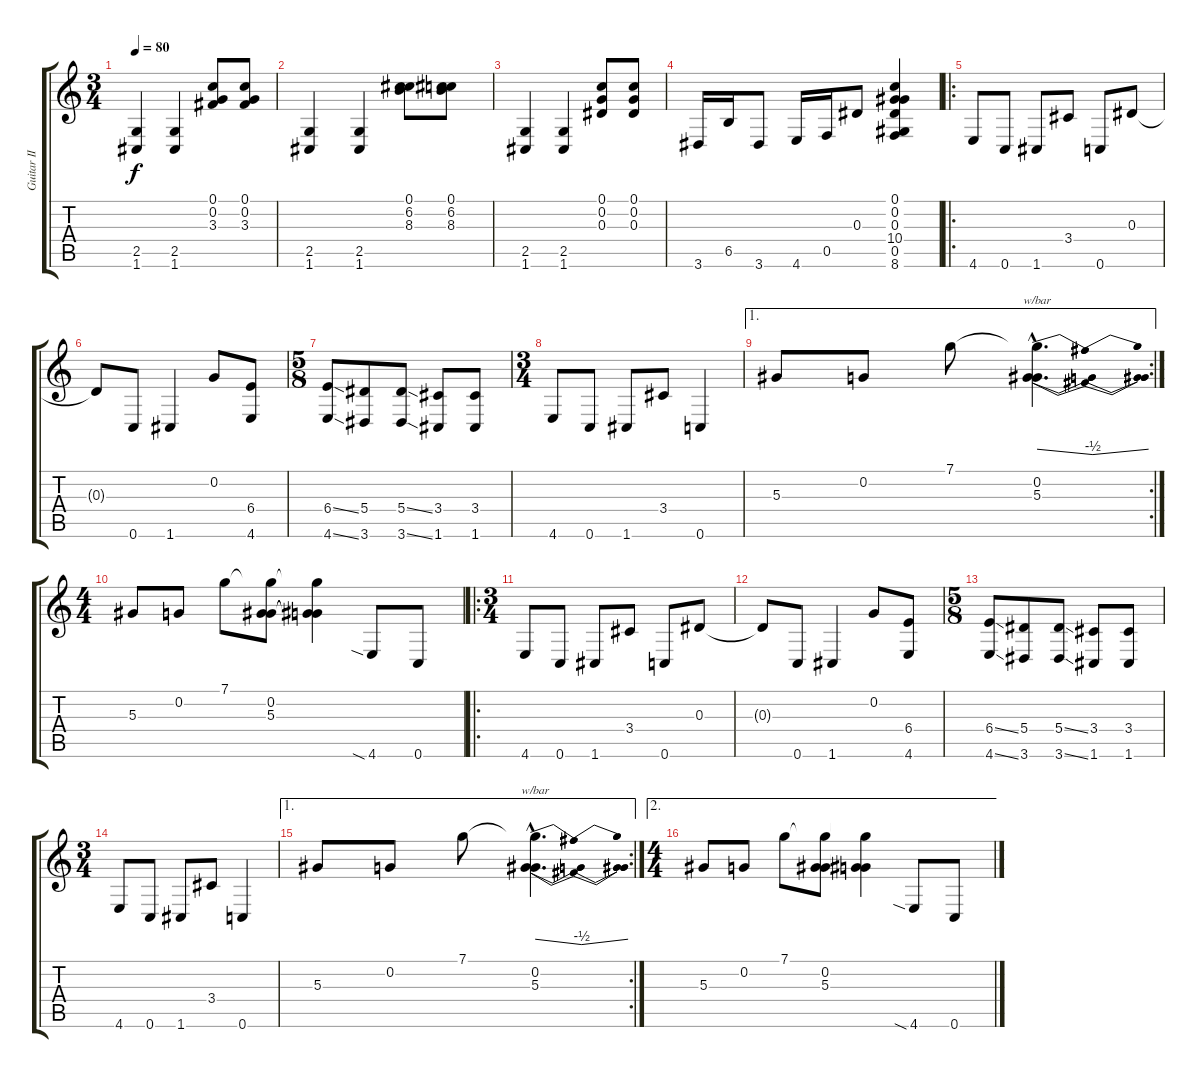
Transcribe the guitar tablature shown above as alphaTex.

\track ("Guitar II [Daniel Mongrain]" "Guitar II ") {instrument distortionguitar}
\staff {score tabs}
\tuning (C4 G3 Eb3 Bb2 F2 C2) {hide}
\ts (3 4)
\tempo 80
\clef g2
\ks c
(2.5 1.6).4{dy f} (2.5 1.6).4 (0.1 0.2 3.3).8 (0.1 0.2 3.3).8 |
(2.5 1.6).4 (2.5 1.6).4 (0.1 6.2 8.3).8 (0.1 6.2 8.3).8 |
(2.5 1.6).4 (2.5 1.6).4 (0.1 0.2 0.3).8 (0.1 0.2 0.3).8 |
3.6.16 6.5.16 3.6.8 4.6.16 0.5.16 0.3.8 (0.1 0.2 0.3 10.4 0.5 8.6).4 |
\ro
4.6.8 0.6.8 1.6.8 3.4.8 0.6.8 0.3.8 |
0.3{t}.8 0.6.8 1.6.4 0.2.8 (6.4 4.6).8 |
\ts (5 8)
(6.4{ss} 4.6{ss}).8 (5.4 3.6).8 (5.4{ss} 3.6{ss}).8 (3.4 1.6).8 (3.4 1.6).8 |
\ts (3 4)
4.6.8 0.6.8 1.6.8 3.4.8 0.6.4 |
\ae 1
\rc 2
5.3.8 0.2.8 7.1.8 (7.1{hac t} 0.2{hac} 5.3{hac}).4{d tbe (dip default 0 0 30 -2 60 0)} |
\ts (4 4)
5.3.8 0.2.8 7.1.8 (7.1{t} 0.2 5.3).8 (7.1{t} 0.2{t} 5.3{t}).4 4.6{sia}.8 0.6.8 |
\ro
\ts (3 4)
4.6.8 0.6.8 1.6.8 3.4.8 0.6.8 0.3.8 |
0.3{t}.8 0.6.8 1.6.4 0.2.8 (6.4 4.6).8 |
\ts (5 8)
(6.4{ss} 4.6{ss}).8 (5.4 3.6).8 (5.4{ss} 3.6{ss}).8 (3.4 1.6).8 (3.4 1.6).8 |
\ts (3 4)
4.6.8 0.6.8 1.6.8 3.4.8 0.6.4 |
\ae 1
\rc 2
5.3.8 0.2.8 7.1.8 (7.1{hac t} 0.2{hac} 5.3{hac}).4{d tbe (dip default 0 0 30 -2 60 0)} |
\ae 2
\ts (4 4)
5.3.8 0.2.8 7.1.8 (7.1{t} 0.2 5.3).8 (7.1{t} 0.2{t} 5.3{t}).4 4.6{sia}.8 0.6.8
